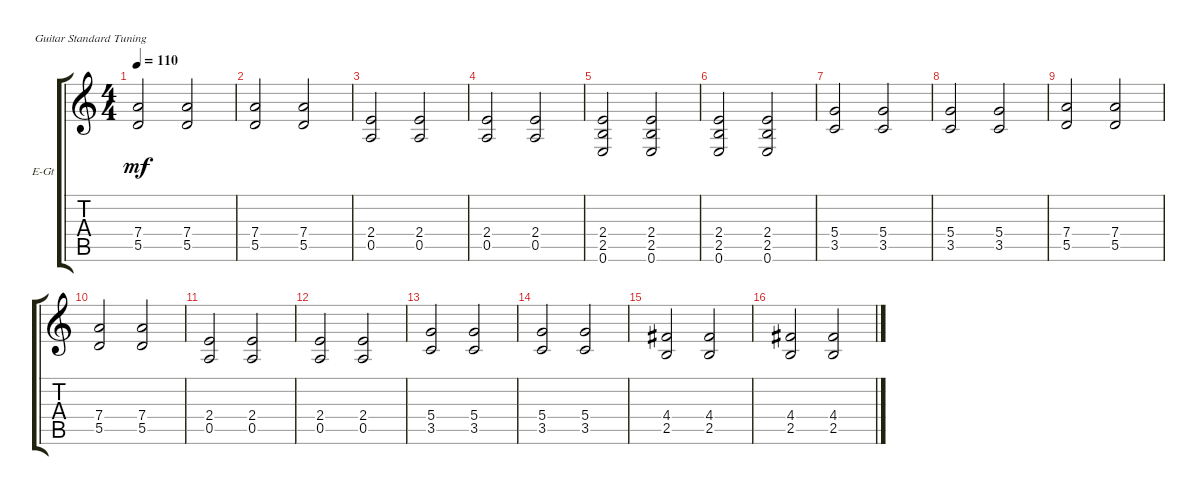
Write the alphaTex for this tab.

\defaultSystemsLayout 4
\bracketExtendMode groupsimilarinstruments
\firstSystemTrackNameOrientation horizontal
\otherSystemsTrackNameOrientation horizontal
\track ("Rythm Guitar" "E-Gt") {instrument overdrivenguitar}
\staff {score tabs}
\tuning (E4 B3 G3 D3 A2 E2)
\ts (4 4)
\tempo 110
\clef g2
\scale
0.333333
\ks c
(5.5 7.4).2{dy mf} (5.5 7.4).2 |
\scale
0.333333 (5.5 7.4).2 (5.5 7.4).2 |
\scale
0.333333 (0.5 2.4).2 (0.5 2.4).2 |
\scale
0.333333 (0.5 2.4).2 (0.5 2.4).2 |
\scale
0.333333 (2.4 2.5 0.6).2 (0.6 2.5 2.4).2 |
\scale
0.333333 (2.4 2.5 0.6).2 (0.6 2.5 2.4).2 |
\scale
0.333333 (3.5 5.4).2 (3.5 5.4).2 |
\scale
0.333333 (3.5 5.4).2 (3.5 5.4).2 |
\scale
0.333333 (5.5 7.4).2 (5.5 7.4).2 |
\scale
0.333333 (5.5 7.4).2 (5.5 7.4).2 |
(0.5 2.4).2 (0.5 2.4).2 |
(0.5 2.4).2 (0.5 2.4).2 |
(3.5 5.4).2 (3.5 5.4).2 |
(3.5 5.4).2 (3.5 5.4).2 |
(2.5 4.4).2 (2.5 4.4).2 |
(2.5 4.4).2 (2.5 4.4).2
